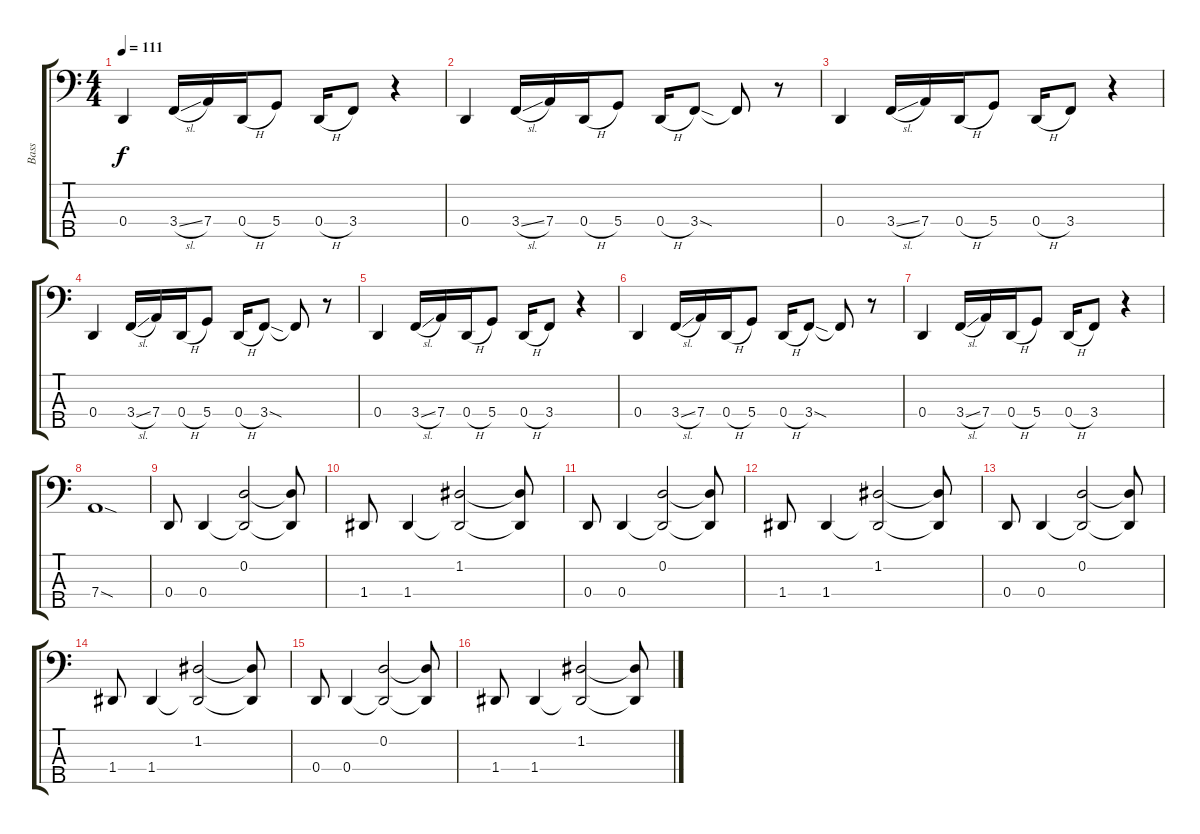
\track ("Bass" "Bass") {instrument electricbasspick}
\staff {score tabs}
\tuning (G2 D2 A1 D1 B0) {hide}
\ts (4 4)
\tempo 111
\clef f4
\ks c
0.4.4{dy f} 3.4{sl}.16 7.4.16 0.4{h}.16 5.4.8 0.4{h}.16 3.4.8 r.4 |
0.4.4 3.4{sl}.16 7.4.16 0.4{h}.16 5.4.8 0.4{h}.16 3.4{sod}.8 3.4{t}.8 r.8 |
0.4.4 3.4{sl}.16 7.4.16 0.4{h}.16 5.4.8 0.4{h}.16 3.4.8 r.4 |
0.4.4 3.4{sl}.16 7.4.16 0.4{h}.16 5.4.8 0.4{h}.16 3.4{sod}.8 3.4{t}.8 r.8 |
0.4.4 3.4{sl}.16 7.4.16 0.4{h}.16 5.4.8 0.4{h}.16 3.4.8 r.4 |
0.4.4 3.4{sl}.16 7.4.16 0.4{h}.16 5.4.8 0.4{h}.16 3.4{sod}.8 3.4{t}.8 r.8 |
0.4.4 3.4{sl}.16 7.4.16 0.4{h}.16 5.4.8 0.4{h}.16 3.4.8 r.4 |
7.4{sod}.1 |
0.4.8 0.4.4 (0.2 0.4{t}).2 (0.2{t} 0.4{t}).8 |
1.4.8 1.4.4 (1.2 1.4{t}).2 (1.2{t} 1.4{t}).8 |
0.4.8 0.4.4 (0.2 0.4{t}).2 (0.2{t} 0.4{t}).8 |
1.4.8 1.4.4 (1.2 1.4{t}).2 (1.2{t} 1.4{t}).8 |
0.4.8 0.4.4 (0.2 0.4{t}).2 (0.2{t} 0.4{t}).8 |
1.4.8 1.4.4 (1.2 1.4{t}).2 (1.2{t} 1.4{t}).8 |
0.4.8 0.4.4 (0.2 0.4{t}).2 (0.2{t} 0.4{t}).8 |
1.4.8 1.4.4 (1.2 1.4{t}).2 (1.2{t} 1.4{t}).8
